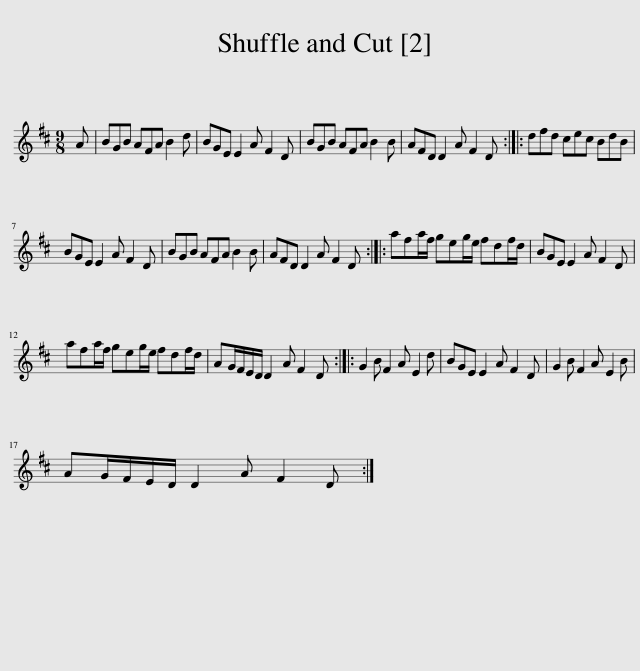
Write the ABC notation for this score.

X:1
L:1/8
M:9/8
I:linebreak $
K:D
V:1 treble
V:1
 A | BGB AFA B2 d | BGE E2 A F2 D | BGB AFA B2 B | AFD D2 A F2 D :: %5
 dfd cec BdB |$ BGE E2 A F2 D | BGB AFA B2 B | AFD D2 A F2 D :: afa/f/ geg/e/ fdf/d/ | %10
 BGE E2 A F2 D |$ afa/f/ geg/e/ fdf/d/ | AG/F/E/D/ D2 A F2 D :: G2 B F2 A E2 d | BGE E2 A F2 D | %15
 G2 B F2 A E2 B |$ AG/F/E/D/ D2 A F2 D :| %17
